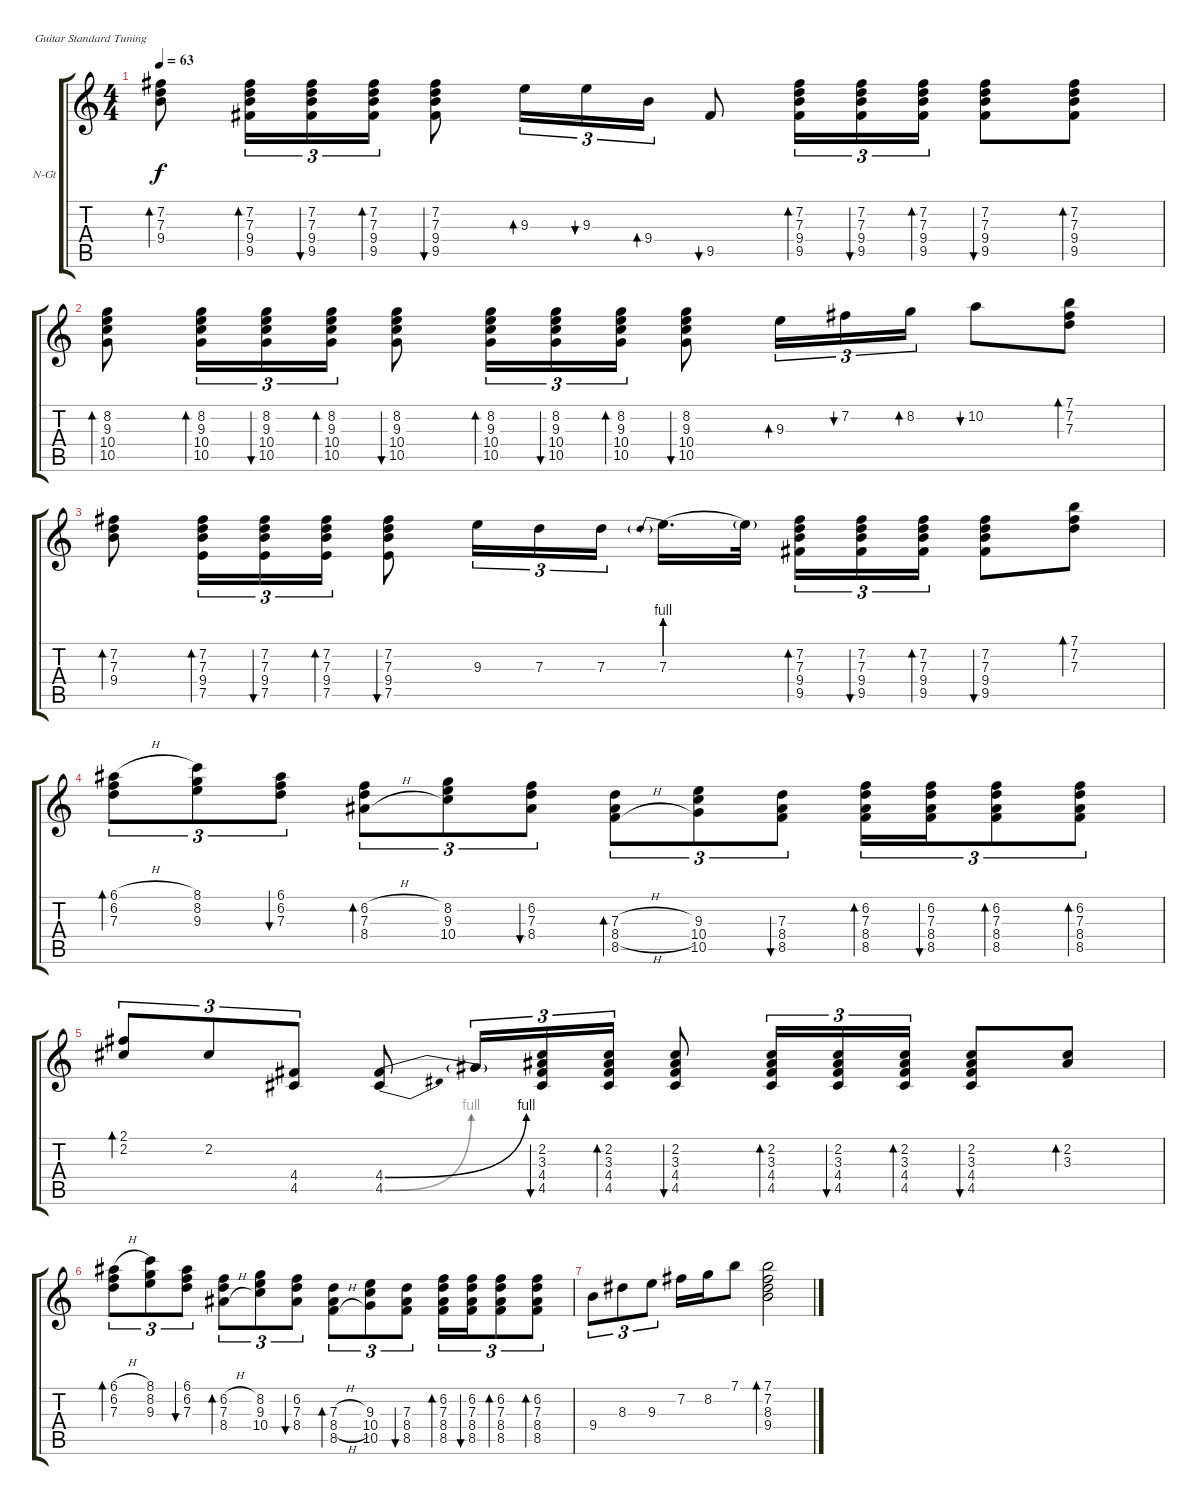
\bracketExtendMode groupsimilarinstruments
\firstSystemTrackNameOrientation horizontal
\otherSystemsTrackNameOrientation horizontal
\track ("Акустика" "N-Gt") {instrument acousticguitarnylon}
\staff {score tabs}
\tuning (E4 B3 G3 D3 A2 E2)
\ts (4 4)
\tempo 63
\clef g2
\ks c
(7.3 9.4 7.2).8{bd 30 dy f} (7.3 9.4 9.5 7.2).16{tu (3 2) bd 30} (9.4 9.5 7.3 7.2).16{tu (3 2) bu 30} (7.3 9.4 9.5 7.2).16{tu (3 2) bd 30} (9.4 9.5 7.3 7.2).8{bu 30} 9.3.16{tu (3 2) bd 30} 9.3.16{tu (3 2) bu 30} 9.4.16{tu (3 2) bd 30} 9.5.8{bu 30} (7.3 9.4 9.5 7.2).16{tu (3 2) bd 30} (7.3 9.4 9.5 7.2).16{tu (3 2) bu 30} (7.3 9.4 9.5 7.2).16{tu (3 2) bd 30} (7.3 9.4 9.5 7.2).8{bu 30} (7.2 7.3 9.4 9.5).8{bd 30} |
(8.2 9.3 10.4 10.5).8{bd 30} (8.2 9.3 10.4 10.5).16{tu (3 2) bd 30} (8.2 9.3 10.4 10.5).16{tu (3 2) bu 30} (8.2 9.3 10.4 10.5).16{tu (3 2) bd 30} (8.2 9.3 10.4 10.5).8{bu 30} (8.2 9.3 10.4 10.5).16{tu (3 2) bd 30} (8.2 9.3 10.4 10.5).16{tu (3 2) bu 30} (8.2 9.3 10.4 10.5).16{tu (3 2) bd 30} (8.2 9.3 10.4 10.5).8{bu 30} 9.3.16{tu (3 2) bd 30} 7.2.16{tu (3 2) bu 30} 8.2.16{tu (3 2) bd 30} 10.2.8{bu 30} (7.2 7.1 7.3).8{bd 30} |
(7.3 9.4 7.2).8{bd 30} (7.3 7.2 7.5 9.4).16{tu (3 2) bd 30} (7.3 7.2 7.5 9.4).16{tu (3 2) bu 30} (7.3 7.2 7.5 9.4).16{tu (3 2) bd 30} (7.3 7.2 7.5 9.4).8{bu 30} 9.3.16{tu (3 2)} 7.3.16{tu (3 2)} 7.3.16{tu (3 2)} 7.3{be (prebend 0 4 60 4)}.16{d} 7.3{t}.32 (7.3 7.2 9.4 9.5).16{tu (3 2) bd 30} (7.3 7.2 9.4 9.5).16{tu (3 2) bu 30} (7.3 7.2 9.4 9.5).16{tu (3 2) bd 30} (7.3 7.2 9.4 9.5).8{bu 30} (7.2 7.3 7.1).8{bd 30} |
(6.2{h} 7.3{h} 6.1{h}).8{tu (3 2) bd 30} (8.2 9.3 8.1).8{tu (3 2)} (6.2 7.3 6.1).8{tu (3 2) bu 30} (7.3{h} 6.2{h} 8.4{h}).8{tu (3 2) bd 30} (9.3 8.2 10.4).8{tu (3 2)} (7.3 6.2 8.4).8{tu (3 2) bu 30} (8.4{h} 7.3{h} 8.5{h}).8{tu (3 2) bd 30} (10.4 9.3 10.5).8{tu (3 2)} (8.4 7.3 8.5).8{tu (3 2) bu 30} (8.5 6.2 7.3 8.4).16{tu (3 2) bd 30} (8.5 8.4 7.3 6.2).16{tu (3 2) bu 30} (6.2 7.3 8.4 8.5).8{tu (3 2) bd 30} (6.2 7.3 8.4 8.5).8{tu (3 2) bd 30} |
(2.2 2.1).8{tu (3 2) bd 30} 2.2.8{tu (3 2)} (4.4 4.5).8{tu (3 2)} (4.4{be (bend 0 0 15 4)} 4.5{be (bend 0 0 15 4)}).8 4.4{t}.16{tu (3 2)} (3.3 2.2 4.4 4.5).16{tu (3 2) bu 30} (3.3 2.2 4.4 4.5).16{tu (3 2) bd 30} (3.3 2.2 4.4 4.5).8{bu 30} (3.3 2.2 4.4 4.5).16{tu (3 2) bd 30} (3.3 2.2 4.4 4.5).16{tu (3 2) bu 30} (3.3 2.2 4.4 4.5).16{tu (3 2) bd 30} (3.3 2.2 4.4 4.5).8{bu 30} (2.2 3.3).8{bd 30} |
(6.2{h} 7.3{h} 6.1{h}).8{tu (3 2) bd 30} (8.2 9.3 8.1).8{tu (3 2)} (6.2 7.3 6.1).8{tu (3 2) bu 30} (7.3{h} 6.2{h} 8.4{h}).8{tu (3 2) bd 30} (9.3 8.2 10.4).8{tu (3 2)} (7.3 6.2 8.4).8{tu (3 2) bu 30} (8.4{h} 7.3{h} 8.5{h}).8{tu (3 2) bd 30} (10.4 9.3 10.5).8{tu (3 2)} (8.4 7.3 8.5).8{tu (3 2) bu 30} (8.5 6.2 7.3 8.4).16{tu (3 2) bd 30} (8.5 8.4 7.3 6.2).16{tu (3 2) bu 30} (6.2 7.3 8.4 8.5).8{tu (3 2) bd 30} (6.2 7.3 8.4 8.5).8{tu (3 2) bd 30} |
9.4.8{tu (3 2)} 8.3.8{tu (3 2)} 9.3.8{tu (3 2)} 7.2.16 8.2.16 7.1.8 (7.1 7.2 8.3 9.4).2{bd 30}
